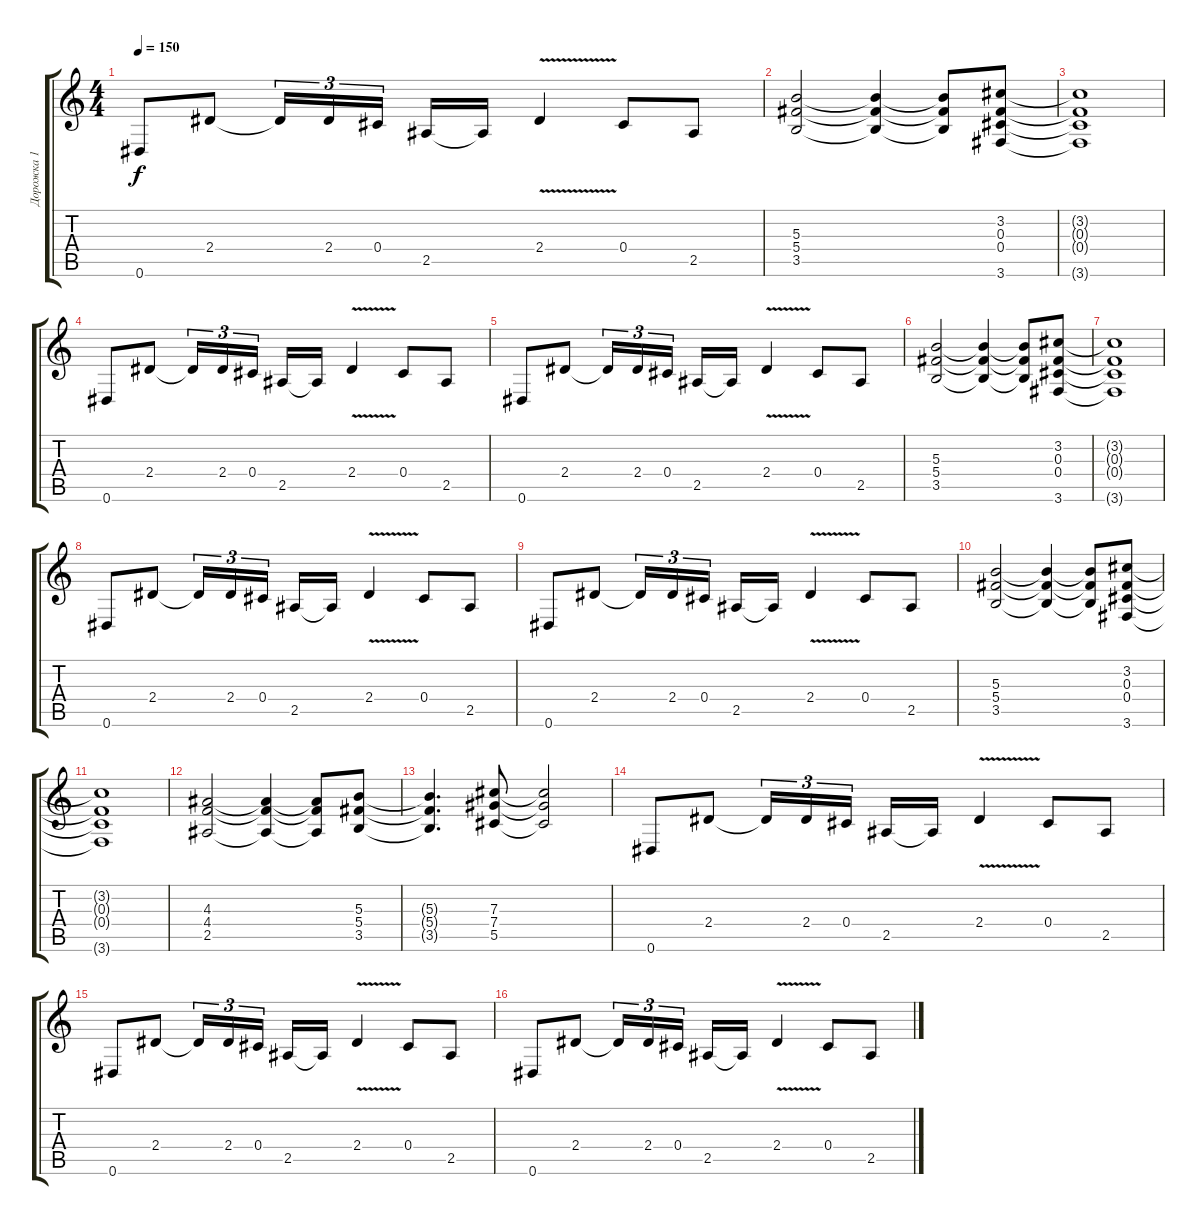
\track ("Дорожка 1" "Дорожка 1") {instrument distortionguitar}
\staff {score tabs}
\tuning (Eb4 Bb3 Gb3 Db3 Ab2 Eb2) {hide}
\ts (4 4)
\tempo 150
\clef g2
\ks c
0.6.8{dy f} 2.4.8 2.4{t}.16{tu (3 2)} 2.4.16{tu (3 2)} 0.4.16{tu (3 2) beam splitsecondary} 2.5.16 2.5{t}.16 2.4{v}.4 0.4.8 2.5.8 |
(5.3 5.4 3.5).2 (5.3{t} 5.4{t} 3.5{t}).4 (5.3{t} 5.4{t} 3.5{t}).8 (3.2 0.3 0.4 3.6).8 |
(3.2{t} 0.3{t} 0.4{t} 3.6{t}).1 |
0.6.8 2.4.8 2.4{t}.16{tu (3 2)} 2.4.16{tu (3 2)} 0.4.16{tu (3 2) beam splitsecondary} 2.5.16 2.5{t}.16 2.4{v}.4 0.4.8 2.5.8 |
0.6.8 2.4.8 2.4{t}.16{tu (3 2)} 2.4.16{tu (3 2)} 0.4.16{tu (3 2) beam splitsecondary} 2.5.16 2.5{t}.16 2.4{v}.4 0.4.8 2.5.8 |
(5.3 5.4 3.5).2 (5.3{t} 5.4{t} 3.5{t}).4 (5.3{t} 5.4{t} 3.5{t}).8 (3.2 0.3 0.4 3.6).8 |
(3.2{t} 0.3{t} 0.4{t} 3.6{t}).1 |
0.6.8 2.4.8 2.4{t}.16{tu (3 2)} 2.4.16{tu (3 2)} 0.4.16{tu (3 2) beam splitsecondary} 2.5.16 2.5{t}.16 2.4{v}.4 0.4.8 2.5.8 |
0.6.8 2.4.8 2.4{t}.16{tu (3 2)} 2.4.16{tu (3 2)} 0.4.16{tu (3 2) beam splitsecondary} 2.5.16 2.5{t}.16 2.4{v}.4 0.4.8 2.5.8 |
(5.3 5.4 3.5).2 (5.3{t} 5.4{t} 3.5{t}).4 (5.3{t} 5.4{t} 3.5{t}).8 (3.2 0.3 0.4 3.6).8 |
(3.2{t} 0.3{t} 0.4{t} 3.6{t}).1 |
(4.3 4.4 2.5).2 (4.3{t} 4.4{t} 2.5{t}).4 (4.3{t} 4.4{t} 2.5{t}).8 (5.3 5.4 3.5).8 |
(5.3{t} 5.4{t} 3.5{t}).4{d} (7.3 7.4 5.5).8 (7.3{t} 7.4{t} 5.5{t}).2 |
0.6.8 2.4.8 2.4{t}.16{tu (3 2)} 2.4.16{tu (3 2)} 0.4.16{tu (3 2) beam splitsecondary} 2.5.16 2.5{t}.16 2.4{v}.4 0.4.8 2.5.8 |
0.6.8 2.4.8 2.4{t}.16{tu (3 2)} 2.4.16{tu (3 2)} 0.4.16{tu (3 2) beam splitsecondary} 2.5.16 2.5{t}.16 2.4{v}.4 0.4.8 2.5.8 |
0.6.8 2.4.8 2.4{t}.16{tu (3 2)} 2.4.16{tu (3 2)} 0.4.16{tu (3 2) beam splitsecondary} 2.5.16 2.5{t}.16 2.4{v}.4 0.4.8 2.5.8
